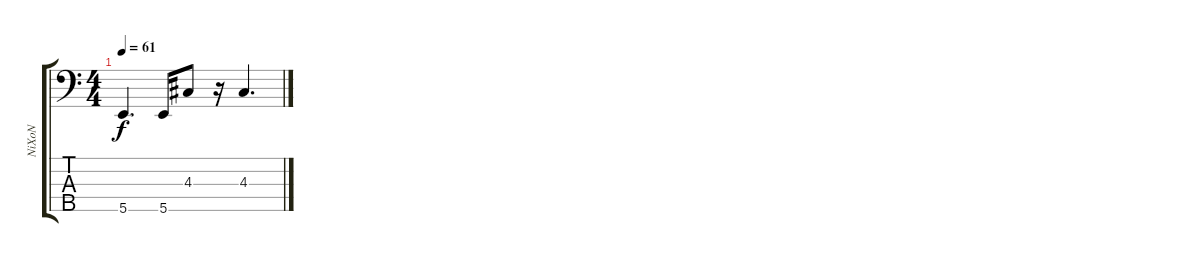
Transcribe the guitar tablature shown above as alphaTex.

\track ("NiXoN" "NiXoN") {instrument electricbassfinger}
\staff {score tabs}
\tuning (G2 D2 A1 E1 B0) {hide}
\ts (4 4)
\tempo 61
\clef f4
\ks c
5.5.4{d dy f} 5.5.16 4.3.8 r.16 4.3.4{d}
